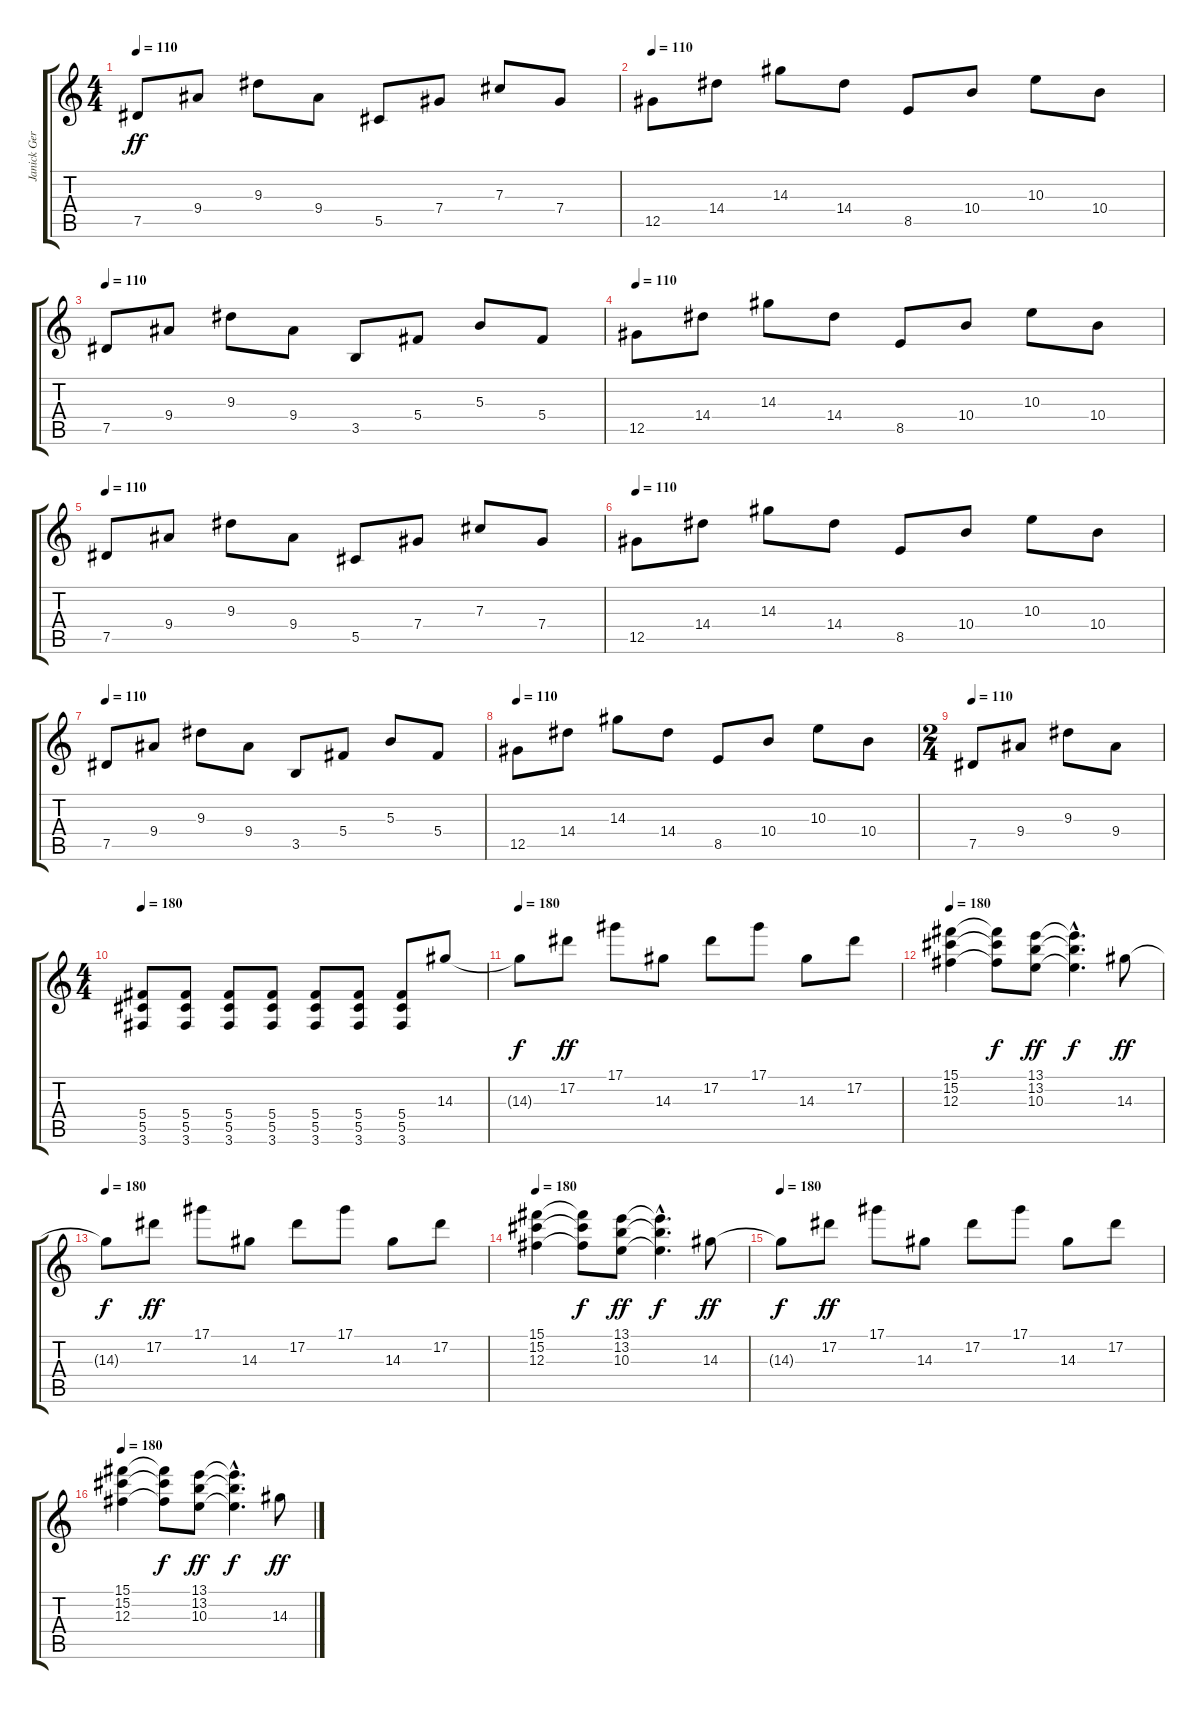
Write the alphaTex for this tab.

\track ("Janick Gers" "Janick Ger") {instrument overdrivenguitar}
\staff {score tabs}
\tuning (Eb4 Bb3 Gb3 Db3 Ab2 Eb2) {hide}
\ts (4 4)
\tempo 110
\clef g2
\ks c
7.5.8{dy ff} 9.4.8 9.3.8 9.4.8 5.5.8 7.4.8 7.3.8 7.4.8 |
\tempo 110
12.5.8{volume 9} 14.4.8 14.3.8 14.4.8 8.5.8 10.4.8 10.3.8 10.4.8 |
\tempo 110
7.5.8 9.4.8 9.3.8 9.4.8 3.5.8 5.4.8 5.3.8 5.4.8 |
\tempo 110
12.5.8 14.4.8 14.3.8 14.4.8 8.5.8 10.4.8 10.3.8 10.4.8 |
\tempo 110
7.5.8 9.4.8 9.3.8 9.4.8 5.5.8 7.4.8 7.3.8 7.4.8 |
\tempo 110
12.5.8 14.4.8 14.3.8 14.4.8 8.5.8 10.4.8 10.3.8 10.4.8 |
\tempo 110
7.5.8 9.4.8 9.3.8 9.4.8 3.5.8 5.4.8 5.3.8 5.4.8 |
\tempo 110
12.5.8 14.4.8 14.3.8 14.4.8 8.5.8 10.4.8 10.3.8 10.4.8 |
\ts (2 4)
\tempo 110
7.5.8 9.4.8 9.3.8 9.4.8 |
\ts (4 4)
\tempo 180
(5.4 5.5 3.6).8{volume 12} (5.4 5.5 3.6).8 (5.4 5.5 3.6).8 (5.4 5.5 3.6).8 (5.4 5.5 3.6).8 (5.4 5.5 3.6).8 (5.4 5.5 3.6).8 14.3.8 |
\tempo 180
14.3{t}.8{dy f} 17.2.8{dy ff} 17.1.8 14.3.8 17.2.8 17.1.8 14.3.8 17.2.8 |
\tempo 180
(15.1 15.2 12.3).4 (15.1{t} 15.2{t} 12.3{t}).8{dy f} (13.1 13.2 10.3).8{dy ff} (13.1{hac t} 13.2{hac t} 10.3{hac t}).4{d dy f} 14.3.8{dy ff} |
\tempo 180
14.3{t}.8{dy f} 17.2.8{dy ff} 17.1.8 14.3.8 17.2.8 17.1.8 14.3.8 17.2.8 |
\tempo 180
(15.1 15.2 12.3).4 (15.1{t} 15.2{t} 12.3{t}).8{dy f} (13.1 13.2 10.3).8{dy ff} (13.1{hac t} 13.2{hac t} 10.3{hac t}).4{d dy f} 14.3.8{dy ff} |
\tempo 180
14.3{t}.8{dy f} 17.2.8{dy ff} 17.1.8 14.3.8 17.2.8 17.1.8 14.3.8 17.2.8 |
\tempo 180
(15.1 15.2 12.3).4 (15.1{t} 15.2{t} 12.3{t}).8{dy f} (13.1 13.2 10.3).8{dy ff} (13.1{hac t} 13.2{hac t} 10.3{hac t}).4{d dy f} 14.3.8{dy ff}
